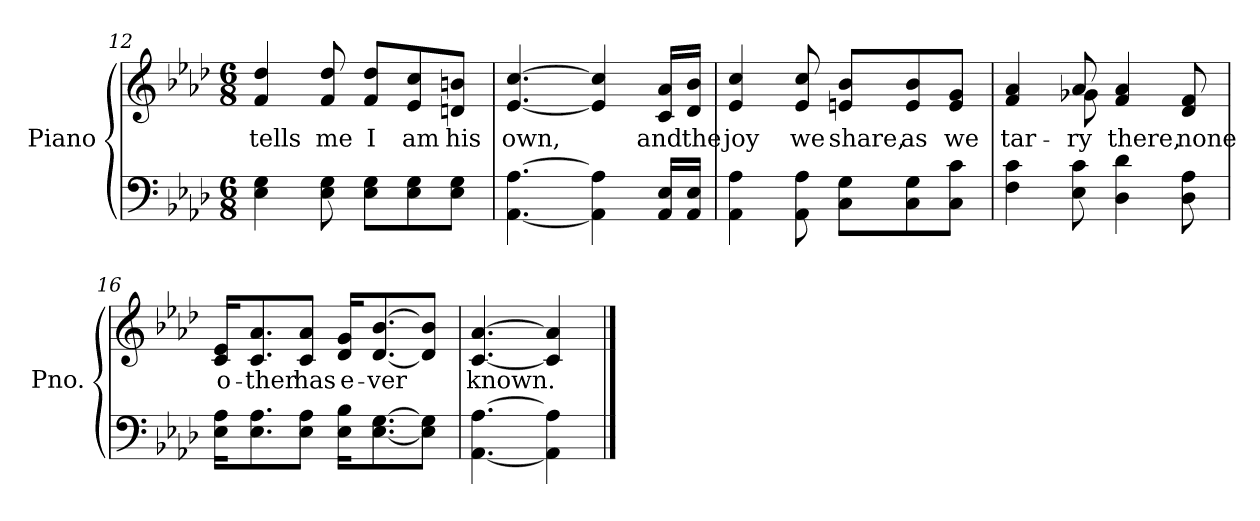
**kern	**kern	**text
*part2	*part1	*part1
*staff2	*staff1	*staff1
*I"Piano	*I"Piano	*
*I'Pno.	*I'Pno.	*
*clefF4	*clefG2	*
*k[b-e-a-d-]	*k[b-e-a-d-]	*
*A-:	*A-:	*
*M6/8	*M6/8	*
=12	=12	=12
!	!	!LO:LY:b:color=#000000
4E-i\ 4Gi	4fi/ 4dd-i	tells
!	!	!LO:LY:b:color=#000000
8E-i\ 8Gi	8fi/ 8dd-i	me
!	!	!LO:LY:b:color=#000000
8E-i\ 8Gi\L	8fi/ 8dd-i/L	I
!	!	!LO:LY:b:color=#000000
8E-i\ 8Gi\	8e-i/ 8cci/	am
!	!	!LO:LY:b:color=#000000
8E-i\ 8Gi\J	8dni/ 8bni/J	his
=13	=13	=13
!	!	!LO:LY:b:color=#000000
[4.AA-i\ [4.A-i	[4.e-i/ [4.cci	own,
4AA-i\] 4A-i]	4e-i/] 4cci]	.
!	!	!LO:LY:b:color=#000000
16AA-i/ 16E-i/LL	16ci/ 16a-i/LL	and
!	!	!LO:LY:b:color=#000000
16AA-i/ 16E-i/JJ	16d-i/ 16b-i/JJ	the
!!LO:PB:g=z
=14	=14	=14
!	!	!LO:LY:b:color=#000000
4AA-i\ 4A-i	4e-i/ 4cci	joy
!	!	!LO:LY:b:color=#000000
8AA-i\ 8A-i	8e-i/ 8cci	we
!	!	!LO:LY:b:color=#000000
8Ci\ 8Gi\L	8eni/ 8b-i/L	share,
!	!	!LO:LY:b:color=#000000
8Ci\ 8Gi\	8ei/ 8b-i/	as
!	!	!LO:LY:b:color=#000000
8Ci\ 8ci\J	8ei/ 8gi/J	we
=15	=15	=15
!	!	!LO:LY:b:color=#000000
*	*^	*
4Fi\ 4ci	4fi/ 4a-i	4ryy	tar-
!	!	!	!LO:LY:b:color=#000000
8E-i\ 8ci	8a-i/	8g-Xi\	-ry
!	!	!	!LO:LY:b:color=#000000
4D-i\ 4d-i	4fi/ 4a-i	4.ryy	there,
!	!	!	!LO:LY:b:color=#000000
8D-i\ 8A-i	8d-i/ 8fi	.	none
*	*v	*v	*
=16	=16	=16
!	!	!LO:LY:b:color=#000000
16E-i\ 16A-i\KL	16ci/ 16e-i/KL	o-
!	!	!LO:LY:b:color=#000000
8.E-i\ 8.A-i\	8.ci/ 8.a-i/	-ther
!	!	!LO:LY:b:color=#000000
8E-i\ 8A-i\J	8ci/ 8a-i/J	has
!	!	!LO:LY:b:color=#000000
16E-i\ 16B-i\KL	16d-i/ 16gi/KL	e-
!	!	!LO:LY:b:color=#000000
[8.E-i\ [8.Gi\	[8.d-i/ [8.b-i/	-ver
8E-i]\ 8Gi]\J	8d-i]/ 8b-i]/J	.
=17	=17	=17
!	!	!LO:LY:b:color=#000000
[4.AA-i\ [4.A-i	[4.ci/ [4.a-i	known.
4AA-i\] 4A-i]	4ci/] 4a-i]	.
==	==	==
*-	*-	*-
